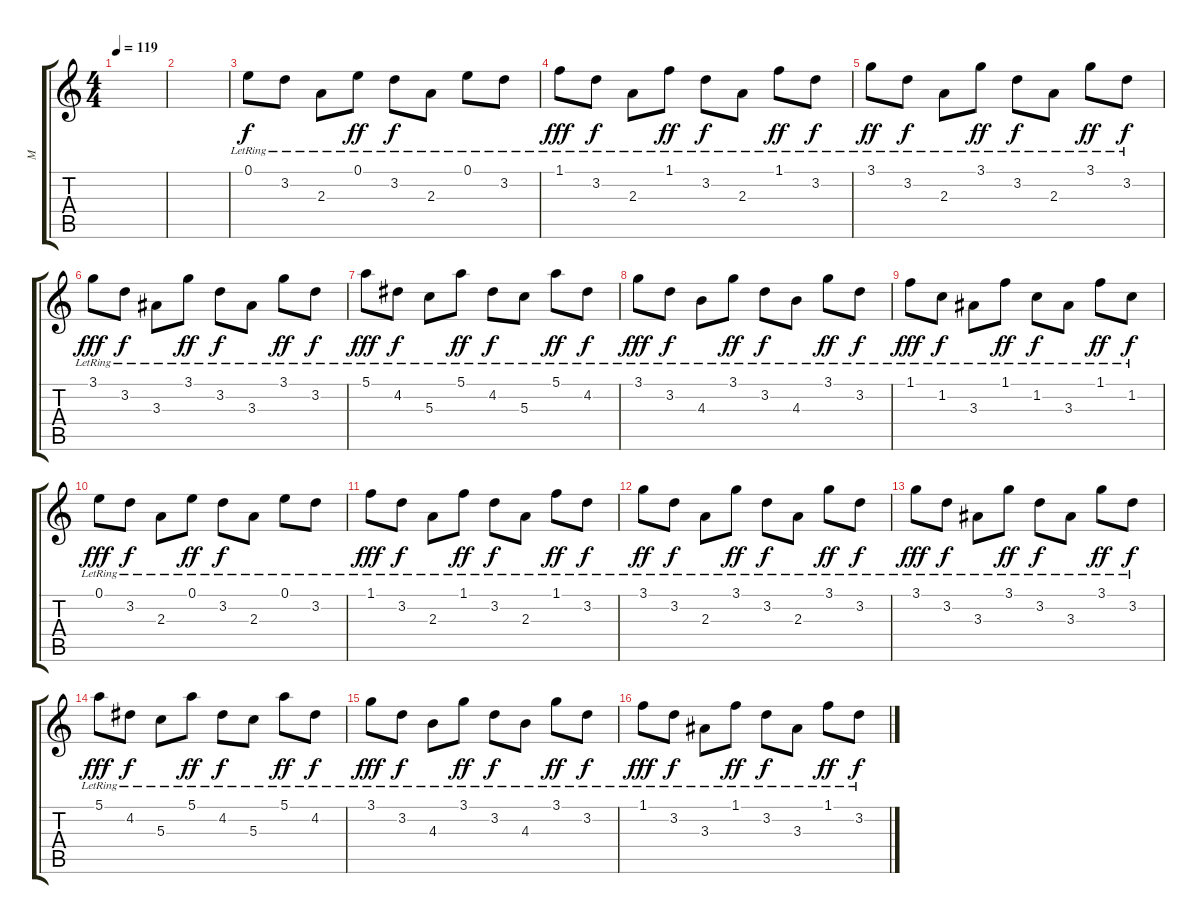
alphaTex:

\track ("M" "M") {instrument acousticguitarsteel}
\staff {score tabs}
\tuning (E4 B3 G3 D3 A2 E2) {hide}
\ts (4 4)
\tempo 119
\clef g2
\ks c
|
|
0.1{lr}.8 3.2{lr}.8{dy f} 2.3{lr}.8 0.1{lr}.8{dy ff} 3.2{lr}.8{dy f} 2.3{lr}.8 0.1{lr}.8 3.2{lr}.8 |
1.1{lr}.8{dy fff} 3.2{lr}.8{dy f} 2.3{lr}.8 1.1{lr}.8{dy ff} 3.2{lr}.8{dy f} 2.3{lr}.8 1.1{lr}.8{dy ff} 3.2{lr}.8{dy f} |
3.1{lr}.8{dy ff} 3.2{lr}.8{dy f} 2.3{lr}.8 3.1{lr}.8{dy ff} 3.2{lr}.8{dy f} 2.3{lr}.8 3.1{lr}.8{dy ff} 3.2{lr}.8{dy f} |
3.1{lr}.8{dy fff} 3.2{lr}.8{dy f} 3.3{lr}.8 3.1{lr}.8{dy ff} 3.2{lr}.8{dy f} 3.3{lr}.8 3.1{lr}.8{dy ff} 3.2{lr}.8{dy f} |
5.1{lr}.8{dy fff} 4.2{lr}.8{dy f} 5.3{lr}.8 5.1{lr}.8{dy ff} 4.2{lr}.8{dy f} 5.3{lr}.8 5.1{lr}.8{dy ff} 4.2{lr}.8{dy f} |
3.1{lr}.8{dy fff} 3.2{lr}.8{dy f} 4.3{lr}.8 3.1{lr}.8{dy ff} 3.2{lr}.8{dy f} 4.3{lr}.8 3.1{lr}.8{dy ff} 3.2{lr}.8{dy f} |
1.1{lr}.8{dy fff} 1.2{lr}.8{dy f} 3.3{lr}.8 1.1{lr}.8{dy ff} 1.2{lr}.8{dy f} 3.3{lr}.8 1.1{lr}.8{dy ff} 1.2{lr}.8{dy f} |
0.1{lr}.8{dy fff} 3.2{lr}.8{dy f} 2.3{lr}.8 0.1{lr}.8{dy ff} 3.2{lr}.8{dy f} 2.3{lr}.8 0.1{lr}.8 3.2{lr}.8 |
1.1{lr}.8{dy fff} 3.2{lr}.8{dy f} 2.3{lr}.8 1.1{lr}.8{dy ff} 3.2{lr}.8{dy f} 2.3{lr}.8 1.1{lr}.8{dy ff} 3.2{lr}.8{dy f} |
3.1{lr}.8{dy ff} 3.2{lr}.8{dy f} 2.3{lr}.8 3.1{lr}.8{dy ff} 3.2{lr}.8{dy f} 2.3{lr}.8 3.1{lr}.8{dy ff} 3.2{lr}.8{dy f} |
3.1{lr}.8{dy fff} 3.2{lr}.8{dy f} 3.3{lr}.8 3.1{lr}.8{dy ff} 3.2{lr}.8{dy f} 3.3{lr}.8 3.1{lr}.8{dy ff} 3.2{lr}.8{dy f} |
5.1{lr}.8{dy fff} 4.2{lr}.8{dy f} 5.3{lr}.8 5.1{lr}.8{dy ff} 4.2{lr}.8{dy f} 5.3{lr}.8 5.1{lr}.8{dy ff} 4.2{lr}.8{dy f} |
3.1{lr}.8{dy fff} 3.2{lr}.8{dy f} 4.3{lr}.8 3.1{lr}.8{dy ff} 3.2{lr}.8{dy f} 4.3{lr}.8 3.1{lr}.8{dy ff} 3.2{lr}.8{dy f} |
1.1{lr}.8{dy fff} 3.2{lr}.8{dy f} 3.3{lr}.8 1.1{lr}.8{dy ff} 3.2{lr}.8{dy f} 3.3{lr}.8 1.1{lr}.8{dy ff} 3.2{lr}.8{dy f}
